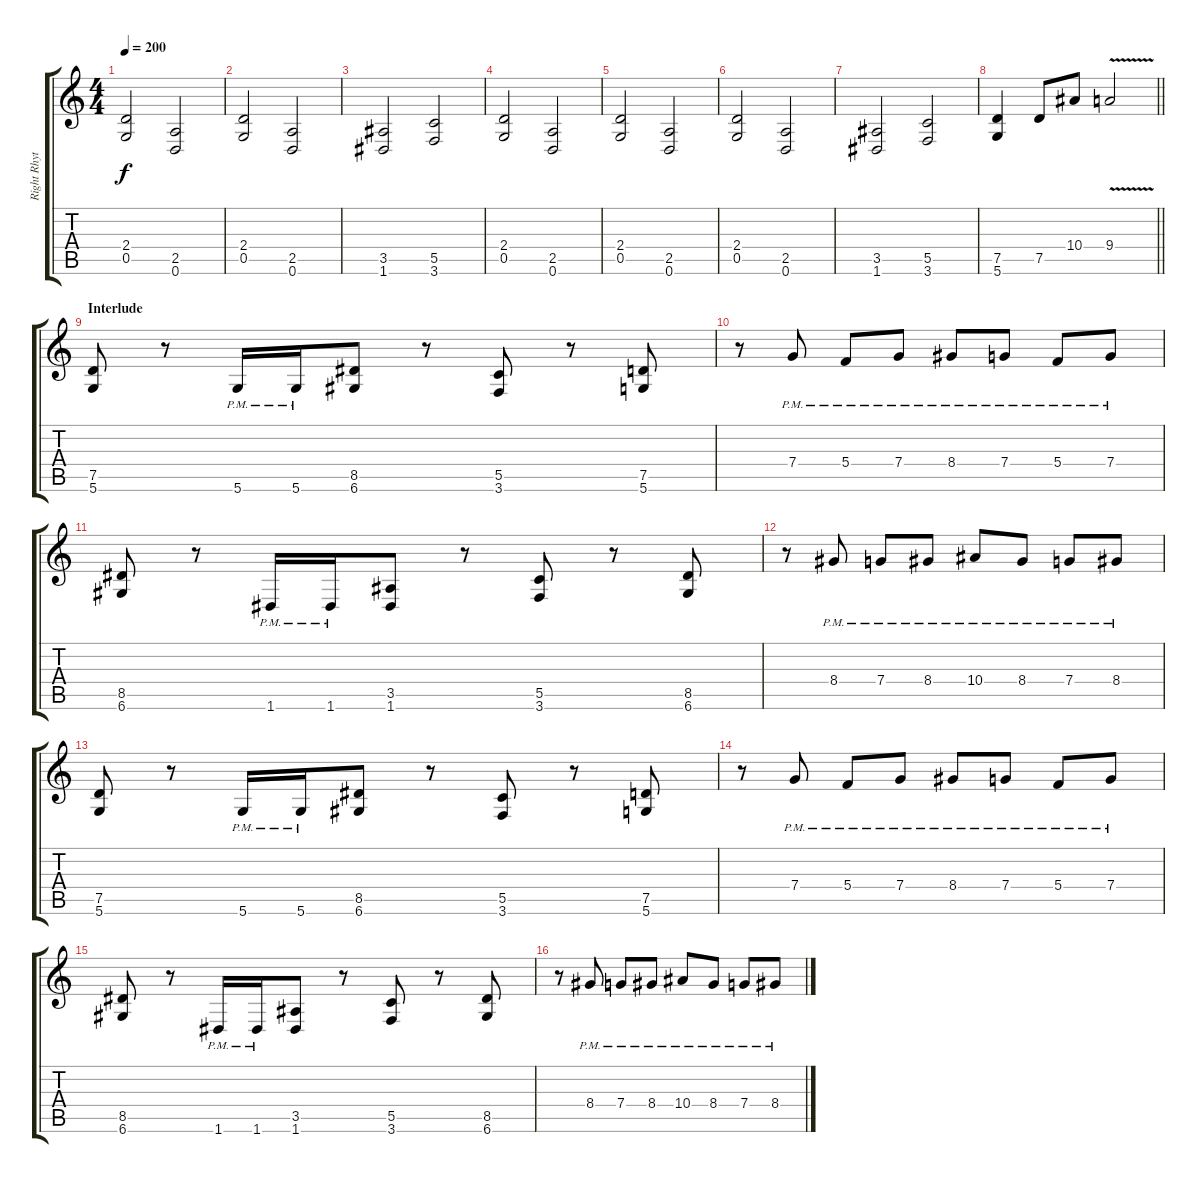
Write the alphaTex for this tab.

\track ("Right Rhythm Gtr" "Right Rhyt") {instrument distortionguitar}
\staff {score tabs}
\tuning (D4 A3 F3 C3 G2 D2) {hide}
\ts (4 4)
\tempo 200
\clef g2
\ks c
(2.4 0.5).2{dy f} (2.5 0.6).2 |
(2.4 0.5).2 (2.5 0.6).2 |
(3.5 1.6).2 (5.5 3.6).2 |
(2.4 0.5).2 (2.5 0.6).2 |
(2.4 0.5).2 (2.5 0.6).2 |
(2.4 0.5).2 (2.5 0.6).2 |
(3.5 1.6).2 (5.5 3.6).2 |
\barLineRight lightlight
(7.5 5.6).4 7.5.8 10.4.8 9.4{v}.2 |
\section ("" "Interlude")
(7.5 5.6).8 r.8 5.6{pm}.16 5.6{pm}.16 (8.5 6.6).8 r.8 (5.5 3.6).8 r.8 (7.5 5.6).8 |
r.8 7.4{pm}.8 5.4{pm}.8 7.4{pm}.8 8.4{pm}.8 7.4{pm}.8 5.4{pm}.8 7.4{pm}.8 |
(8.5 6.6).8 r.8 1.6{pm}.16 1.6{pm}.16 (3.5 1.6).8 r.8 (5.5 3.6).8 r.8 (8.5 6.6).8 |
r.8 8.4{pm}.8 7.4{pm}.8 8.4{pm}.8 10.4{pm}.8 8.4{pm}.8 7.4{pm}.8 8.4{pm}.8 |
(7.5 5.6).8 r.8 5.6{pm}.16 5.6{pm}.16 (8.5 6.6).8 r.8 (5.5 3.6).8 r.8 (7.5 5.6).8 |
r.8 7.4{pm}.8 5.4{pm}.8 7.4{pm}.8 8.4{pm}.8 7.4{pm}.8 5.4{pm}.8 7.4{pm}.8 |
(8.5 6.6).8 r.8 1.6{pm}.16 1.6{pm}.16 (3.5 1.6).8 r.8 (5.5 3.6).8 r.8 (8.5 6.6).8 |
r.8 8.4{pm}.8 7.4{pm}.8 8.4{pm}.8 10.4{pm}.8 8.4{pm}.8 7.4{pm}.8 8.4{pm}.8
